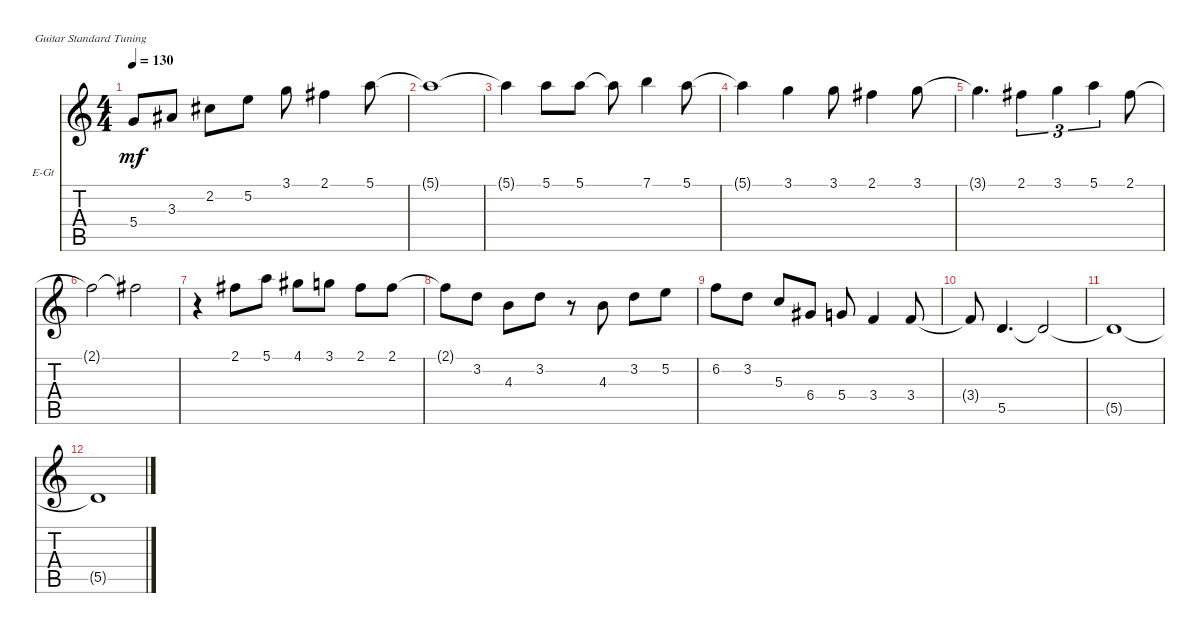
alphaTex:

\defaultSystemsLayout 4
\bracketExtendMode nobrackets
\firstSystemTrackNameOrientation horizontal
\otherSystemsTrackNameOrientation horizontal
\track ("Thème " "E-Gt") {instrument electricguitarclean}
\staff {score tabs}
\tuning (E4 B3 G3 D3 A2 E2)
\ts (4 4)
\tempo 130
\clef g2
\scale
0.333333
\ks c
5.4.8{dy mf} 3.3.8 2.2.8 5.2.8 3.1.8 2.1.4 5.1.8 |
\scale
0.333333 5.1{t}.1 |
\scale
0.333333 5.1{t}.4 5.1.8 5.1.8 5.1{t}.8 7.1.4 5.1.8 |
\scale
0.333333 5.1{t}.4 3.1.4 3.1.8 2.1.4 3.1.8 |
\scale
0.333333 3.1{t}.4{d} 2.1.4{tu (3 2)} 3.1.4{tu (3 2)} 5.1.4{tu (3 2)} 2.1.8 |
\scale
0.333333 2.1{t}.2 2.1{t}.2 |
\scale
0.333333 r.4 2.1.8 5.1.8 4.1.8 3.1.8 2.1.8 2.1.8 |
\scale
0.333333 2.1{t}.8 3.2.8 4.3.8 3.2.8 r.8 4.3.8 3.2.8 5.2.8 |
\scale
0.333333 6.2.8 3.2.8 5.3.8 6.4.8 5.4.8 3.4.4 3.4.8 |
\scale
0.333333 3.4{t}.8 5.5.4{d} 5.5{t}.2 |
\scale
0.333333 5.5{t}.1 |
\scale
0.333333 5.5{t}.1 |
\scale
0.333333
